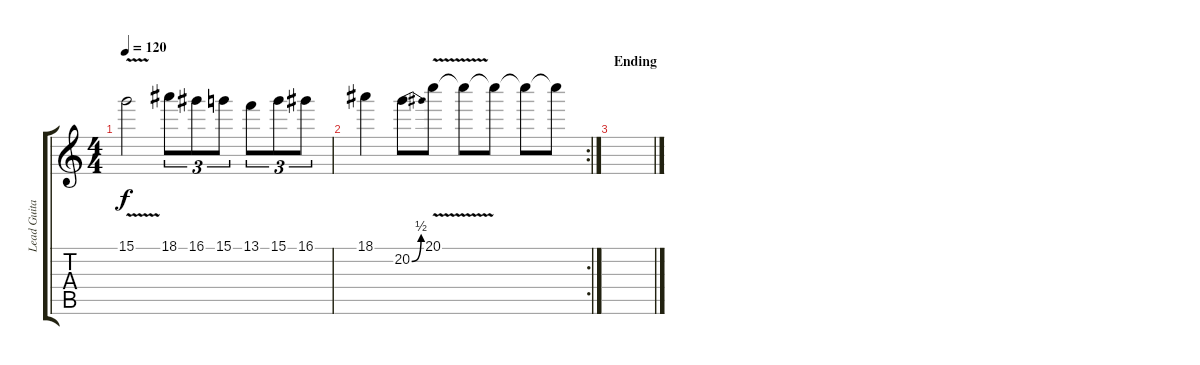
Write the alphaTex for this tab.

\track ("Lead Guitar" "Lead Guita") {instrument overdrivenguitar}
\staff {score tabs}
\tuning (E4 B3 G3 D3 A2 E2) {hide}
\ts (4 4)
\tempo 120
\clef g2
\ks c
15.1{v}.2{dy f} 18.1.8{tu (3 2)} 16.1.8{tu (3 2)} 15.1.8{tu (3 2)} 13.1.8{tu (3 2)} 15.1.8{tu (3 2)} 16.1.8{tu (3 2)} |
\rc 2
18.1.4 20.2{be (bend 0 0 60 2)}.8 20.1{v}.8 20.1{t}.8 20.1{t}.8 20.1{t}.8 20.1{t}.8 |
\section ("" "Ending")
